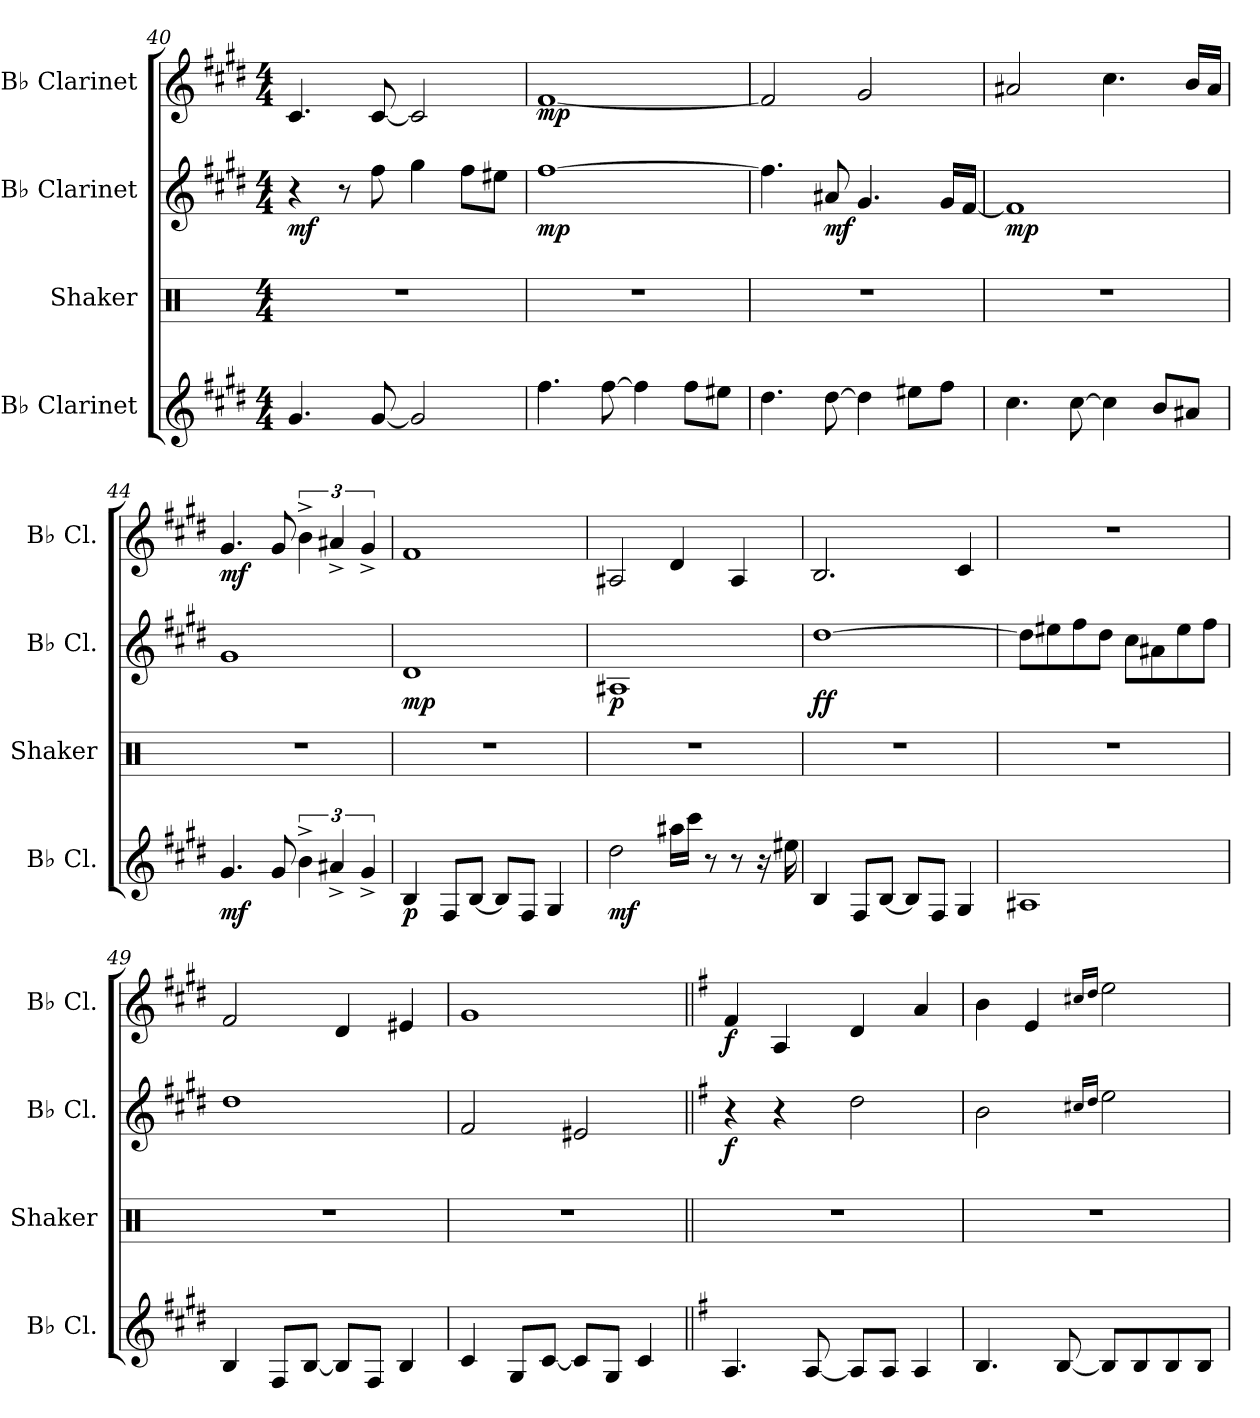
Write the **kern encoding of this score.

**kern	**dynam	**kern	**kern	**dynam	**kern	**dynam
*part4	*part4	*part3	*part2	*part2	*part1	*part1
*staff4	*staff4	*staff3	*staff2	*staff2	*staff1	*staff1
*I"B♭ Clarinet	*	*I"Shaker	*I"B♭ Clarinet	*	*I"B♭ Clarinet	*
*I'B♭ Cl.	*	*I'Shaker	*I'B♭ Cl.	*	*I'B♭ Cl.	*
*clefG2	*	*clefX	*clefG2	*	*clefG2	*
*ITrd1c2	*	*	*ITrd1c2	*	*ITrd1c2	*
*k[f#c#]	*	*k[]	*k[f#c#]	*	*k[f#c#]	*
*M4/4	*	*M4/4	*M4/4	*	*M4/4	*
=40	=40	=40	=40	=40	=40	=40
!	!	!	!	!LO:DY:b	!	!
4.f#/	.	1r	4r	mf	4.B/	.
.	.	.	8r	.	.	.
[8f#/	.	.	8ee\	.	[8B/	.
2f#/]	.	.	4ff#\	.	2B/]	.
.	.	.	8ee\L	.	.	.
.	.	.	8dd#X\J	.	.	.
=41	=41	=41	=41	=41	=41	=41
!	!	!	!	!LO:DY:b	!	!LO:DY:b
4.ee\	.	1r	[1ee	mp	[1e	mp
[8ee\	.	.	.	.	.	.
4ee\]	.	.	.	.	.	.
8ee\L	.	.	.	.	.	.
8dd#X\J	.	.	.	.	.	.
=42	=42	=42	=42	=42	=42	=42
4.cc#\	.	1r	4.ee\]	.	2e/]	.
!	!	!	!	!LO:DY:b	!	!
[8cc#\	.	.	8g#X/	mf	.	.
4cc#\]	.	.	4.f#/	.	2f#/	.
8dd#X\L	.	.	.	.	.	.
8ee\J	.	.	16f#/LL	.	.	.
.	.	.	[16e/JJ	.	.	.
!!LO:LB:g=z
=43	=43	=43	=43	=43	=43	=43
!	!	!	!	!LO:DY:b	!	!
4.b\	.	1r	1e]	mp	2g#X/	.
[8b\	.	.	.	.	.	.
4b\]	.	.	.	.	4.b\	.
8a/L	.	.	.	.	.	.
8g#X/J	.	.	.	.	16a/LL	.
.	.	.	.	.	16g#/JJ	.
=44	=44	=44	=44	=44	=44	=44
!	!LO:DY:b	!	!	!	!	!LO:DY:b
4.f#/	mf	1r	1f#	.	4.f#/	mf
8f#/	.	.	.	.	8f#/	.
6a^\	.	.	.	.	6a^\	.
6g#X^/	.	.	.	.	6g#X^/	.
6f#^/	.	.	.	.	6f#^/	.
=45	=45	=45	=45	=45	=45	=45
!	!LO:DY:b	!	!	!LO:DY:b	!	!LO:DY:b
!	!	!	!	!	!	!LO:DY:n=1:b
4A/	p	1r	1c#	mp	1e	mf mp
8E/L	.	.	.	.	.	.
[8A/J	.	.	.	.	.	.
8A/L]	.	.	.	.	.	.
8E/J	.	.	.	.	.	.
4F#/	.	.	.	.	.	.
=46	=46	=46	=46	=46	=46	=46
!	!LO:DY:b	!	!	!LO:DY:b	!	!
2cc#\	mf	1r	1G#X	p	2G#X/	.
16gg#X\LL	.	.	.	.	4c#/	.
16bb\JJ	.	.	.	.	.	.
8r	.	.	.	.	.	.
8r	.	.	.	.	4G#/	.
16r	.	.	.	.	.	.
16dd#X\	.	.	.	.	.	.
!!LO:LB:g=z
=47	=47	=47	=47	=47	=47	=47
!	!	!	!	!LO:DY:b	!	!
4A/	.	1r	[1cc#	ff	2.A/	.
8E/L	.	.	.	.	.	.
[8A/J	.	.	.	.	.	.
8A/L]	.	.	.	.	.	.
8E/J	.	.	.	.	.	.
4F#/	.	.	.	.	4B/	.
=48	=48	=48	=48	=48	=48	=48
1G#X	.	1r	8cc#\L]	.	1r	.
.	.	.	8dd#X\	.	.	.
.	.	.	8ee\	.	.	.
.	.	.	8cc#\J	.	.	.
.	.	.	8b\L	.	.	.
.	.	.	8g#X\	.	.	.
.	.	.	8dd#\	.	.	.
.	.	.	8ee\J	.	.	.
=49	=49	=49	=49	=49	=49	=49
4A/	.	1r	1cc#	.	2e/	.
8E/L	.	.	.	.	.	.
[8A/J	.	.	.	.	.	.
8A/L]	.	.	.	.	4c#/	.
8E/J	.	.	.	.	.	.
4A/	.	.	.	.	4d#X/	.
=50	=50	=50	=50	=50	=50	=50
4B/	.	1r	2e/	.	1f#	.
8F#/L	.	.	.	.	.	.
[8B/J	.	.	.	.	.	.
8B/L]	.	.	2d#X/	.	.	.
8F#/J	.	.	.	.	.	.
4B/	.	.	.	.	.	.
!!LO:PB:g=z
=51||	=51||	=51||	=51||	=51||	=51||	=51||
*k[b-]	*	*	*k[b-]	*	*k[b-]	*
!	!	!	!	!LO:DY:b	!	!LO:DY:b
4.G/	.	1r	4r	f	4e/	f
.	.	.	4r	.	4G/	.
[8G/	.	.	.	.	.	.
8G/L]	.	.	2cc\	.	4c/	.
8G/J	.	.	.	.	.	.
4G/	.	.	.	.	4g/	.
=52	=52	=52	=52	=52	=52	=52
4.A/	.	1r	2a\	.	4a\	.
.	.	.	.	.	4d/	.
[8A/	.	.	.	.	.	.
.	.	.	16qbn/LL	.	16qbn/LL	.
.	.	.	16qcc/JJ	.	16qcc/JJ	.
8A/L]	.	.	2dd\	.	2dd\	.
8A/	.	.	.	.	.	.
8A/	.	.	.	.	.	.
8A/J	.	.	.	.	.	.
=	=	=	=	=	=	=
*-	*-	*-	*-	*-	*-	*-
